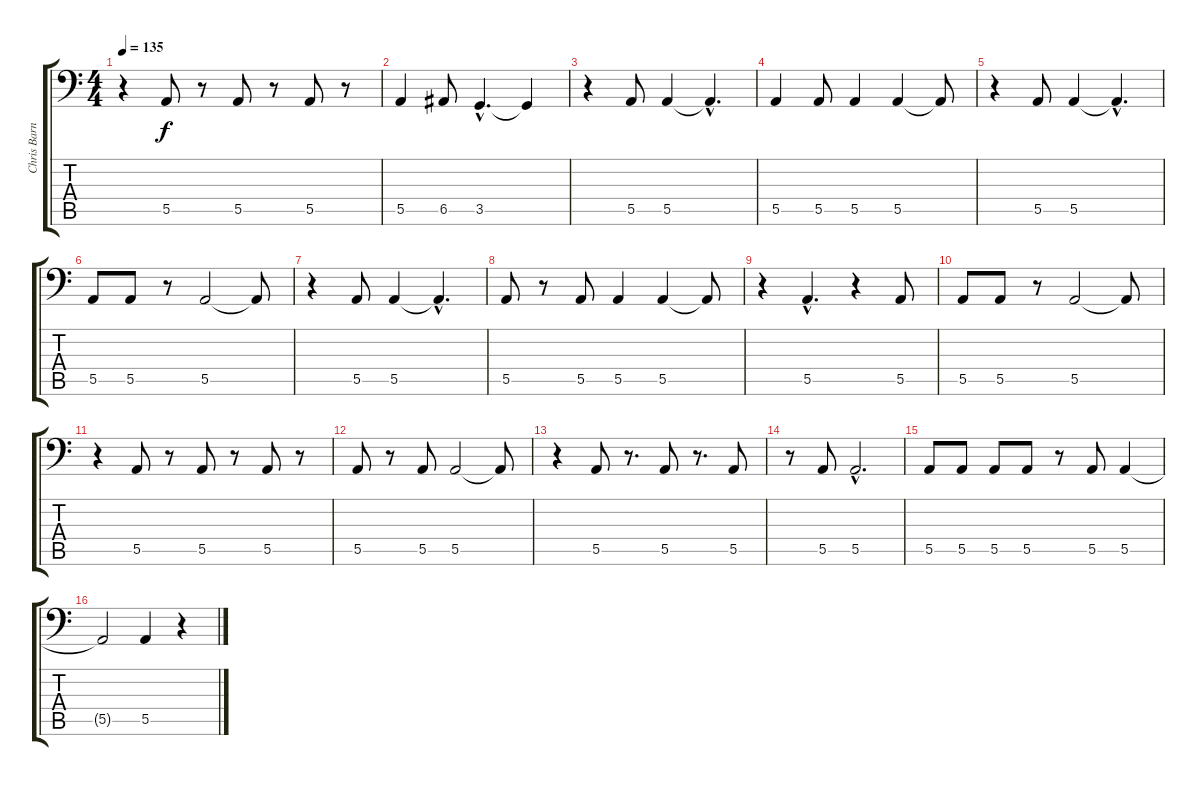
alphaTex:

\track ("Chris Barnes (Vocals)" "Chris Barn") {instrument lead8bassandlead}
\staff {score tabs}
\tuning (B3 Gb3 D3 A2 E2 A1) {hide}
\ts (4 4)
\tempo 135
\clef f4
\ks c
r.4{dy f} 5.5.8 r.8 5.5.8 r.8 5.5.8 r.8 |
5.5.4 6.5.8 3.5{hac}.4{d} 3.5{t}.4 |
r.4 5.5.8 5.5.4 5.5{hac t}.4{d} |
5.5.4 5.5.8 5.5.4 5.5.4 5.5{t}.8 |
r.4 5.5.8 5.5.4 5.5{hac t}.4{d} |
5.5.8 5.5.8 r.8 5.5.2 5.5{t}.8 |
r.4 5.5.8 5.5.4 5.5{hac t}.4{d} |
5.5.8 r.8 5.5.8 5.5.4 5.5.4 5.5{t}.8 |
r.4 5.5{hac}.4{d} r.4 5.5.8 |
5.5.8 5.5.8 r.8 5.5.2 5.5{t}.8 |
r.4 5.5.8 r.8 5.5.8 r.8 5.5.8 r.8 |
5.5.8 r.8 5.5.8 5.5.2 5.5{t}.8 |
r.4 5.5.8 r.8{d} 5.5.8 r.8{d} 5.5.8 |
r.8 5.5.8 5.5{hac}.2{d} |
5.5.8 5.5.8 5.5.8 5.5.8 r.8 5.5.8 5.5.4 |
5.5{t}.2 5.5.4 r.4
